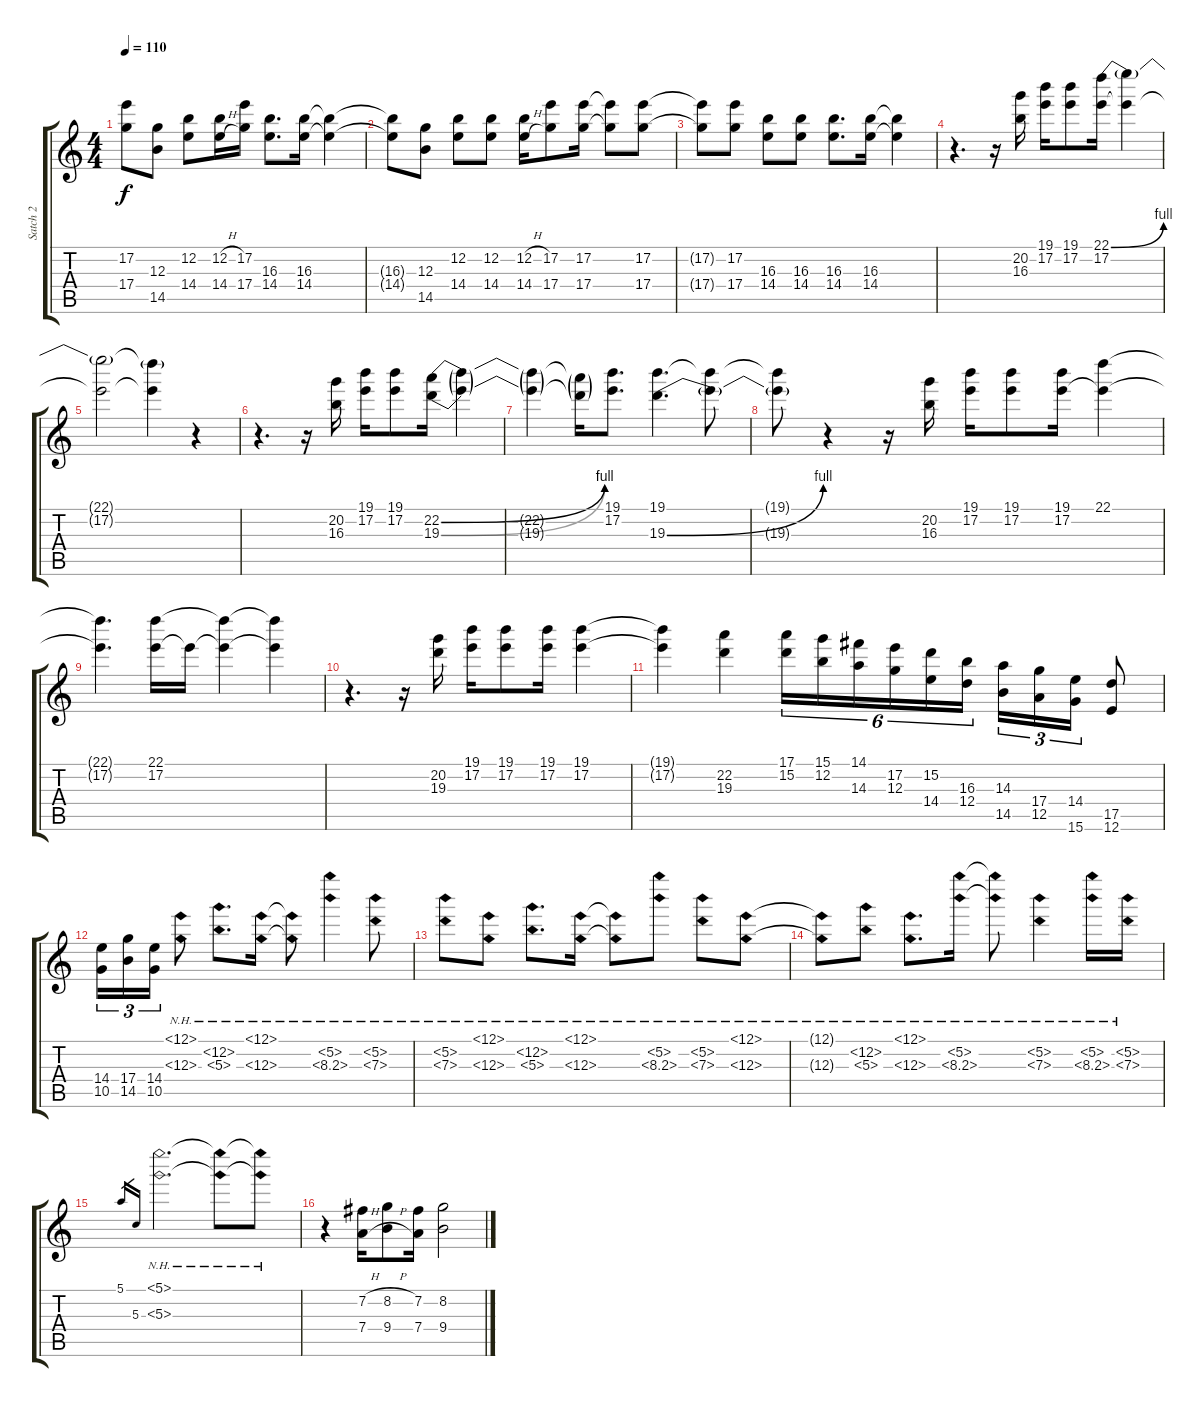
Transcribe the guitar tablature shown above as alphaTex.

\track ("Satch 2" "Satch 2") {instrument overdrivenguitar}
\staff {score tabs}
\tuning (E4 B3 G3 D3 A2 E2) {hide}
\ts (4 4)
\tempo 110
\clef g2
\ks c
(17.2{t} 17.4{t}).8{dy f} (12.3 14.5).8 (12.2 14.4).8 (12.2{h} 14.4{h}).16 (17.2 17.4).16 (16.3 14.4).8{d} (16.3 14.4).16 (16.3{t} 14.4{t}).4 |
(16.3{t} 14.4{t}).8 (12.3 14.5).8 (12.2 14.4).8 (12.2 14.4).8 (12.2{h} 14.4{h}).16 (17.2 17.4).8 (17.2 17.4).16 (17.2{t} 17.4{t}).8 (17.2 17.4).8 |
(17.2{t} 17.4{t}).8 (17.2 17.4).8 (16.3 14.4).8 (16.3 14.4).8 (16.3 14.4).8{d} (16.3 14.4).16 (16.3{t} 14.4{t}).4 |
r.4{d} r.16 (20.2 16.3).16 (19.1 17.2).16 (19.1 17.2).8 (22.1{be (bend 0 0 60 4)} 17.2).16 (22.1{t} 17.2{t}).4 |
(22.1{t} 17.2{t}).2 (22.1{t} 17.2{t}).4 r.4 |
r.4{d} r.16 (20.2 16.3).16 (19.1 17.2).16 (19.1 17.2).8 (22.2{be (bend 0 0 60 4)} 19.3{be (bend 0 0 60 4)}).16 (22.2{t} 19.3{t}).4 |
(22.2{t} 19.3{t}).4 (22.2{t} 19.3{t}).16 (19.1 17.2).8{d} (19.1 19.3{be (bend 0 0 60 4)}).4{d} (19.1{t} 19.3{t}).8 |
(19.1{t} 19.3{t}).8 r.4 r.16 (20.2 16.3).16 (19.1 17.2).16 (19.1 17.2).8 (19.1 17.2).16 (22.1 17.2{t}).4 |
(22.1{t} 17.2{t}).4{d} (22.1 17.2).16 17.2{t}.16 (22.1{t} 17.2{t}).4 (22.1{t} 17.2{t}).4 |
r.4{d} r.16 (20.2 19.3).16 (19.1 17.2).16 (19.1 17.2).8 (19.1 17.2).16 (19.1 17.2).4 |
(19.1{t} 17.2{t}).4 (22.2 19.3).4 (17.1 15.2).16{tu (6 4)} (15.1 12.2).16{tu (6 4)} (14.1 14.3).16{tu (6 4)} (17.2 12.3).16{tu (6 4)} (15.2 14.4).16{tu (6 4)} (16.3 12.4).16{tu (6 4)} (14.3 14.5).16{tu (3 2)} (17.4 12.5).16{tu (3 2)} (14.4 15.6).16{tu (3 2)} (17.5 12.6).8 |
(14.4 10.5).16{tu (3 2)} (17.4 14.5).16{tu (3 2)} (14.4 10.5).16{tu (3 2)} (12.1{nh} 12.3{nh}).8 (12.2{nh} 5.3{nh}).8{d} (12.1{nh} 12.3{nh}).16 (12.1{nh t} 12.3{nh t}).8 (5.2{nh} 8.3{nh}).4 (5.2{nh} 7.3{nh}).8 |
(5.2{nh} 7.3{nh}).8 (12.1{nh} 12.3{nh}).8 (12.2{nh} 5.3{nh}).8{d} (12.1{nh} 12.3{nh}).16 (12.1{nh t} 12.3{nh t}).8 (5.2{nh} 8.3{nh}).8 (5.2{nh} 7.3{nh}).8 (12.1{nh} 12.3{nh}).8 |
(12.1{nh t} 12.3{nh t}).8 (12.2{nh} 5.3{nh}).8 (12.1{nh} 12.3{nh}).8{d} (5.2{nh} 8.3{nh}).16 (5.2{nh t} 8.3{nh t}).8 (5.2{nh} 7.3{nh}).4 (5.2{nh} 8.3{nh}).16 (5.2{nh} 7.3{nh}).16 |
5.1.16{gr} 5.3.16{gr} (5.1{nh} 5.3{nh}).2{d} (5.1{nh t} 5.3{nh t}).8 (5.1{nh t} 5.3{nh t}).8 |
r.4 (7.2{h} 7.4{h}).16 (8.2{h} 9.4{h}).8 (7.2 7.4).16 (8.2 9.4).2
